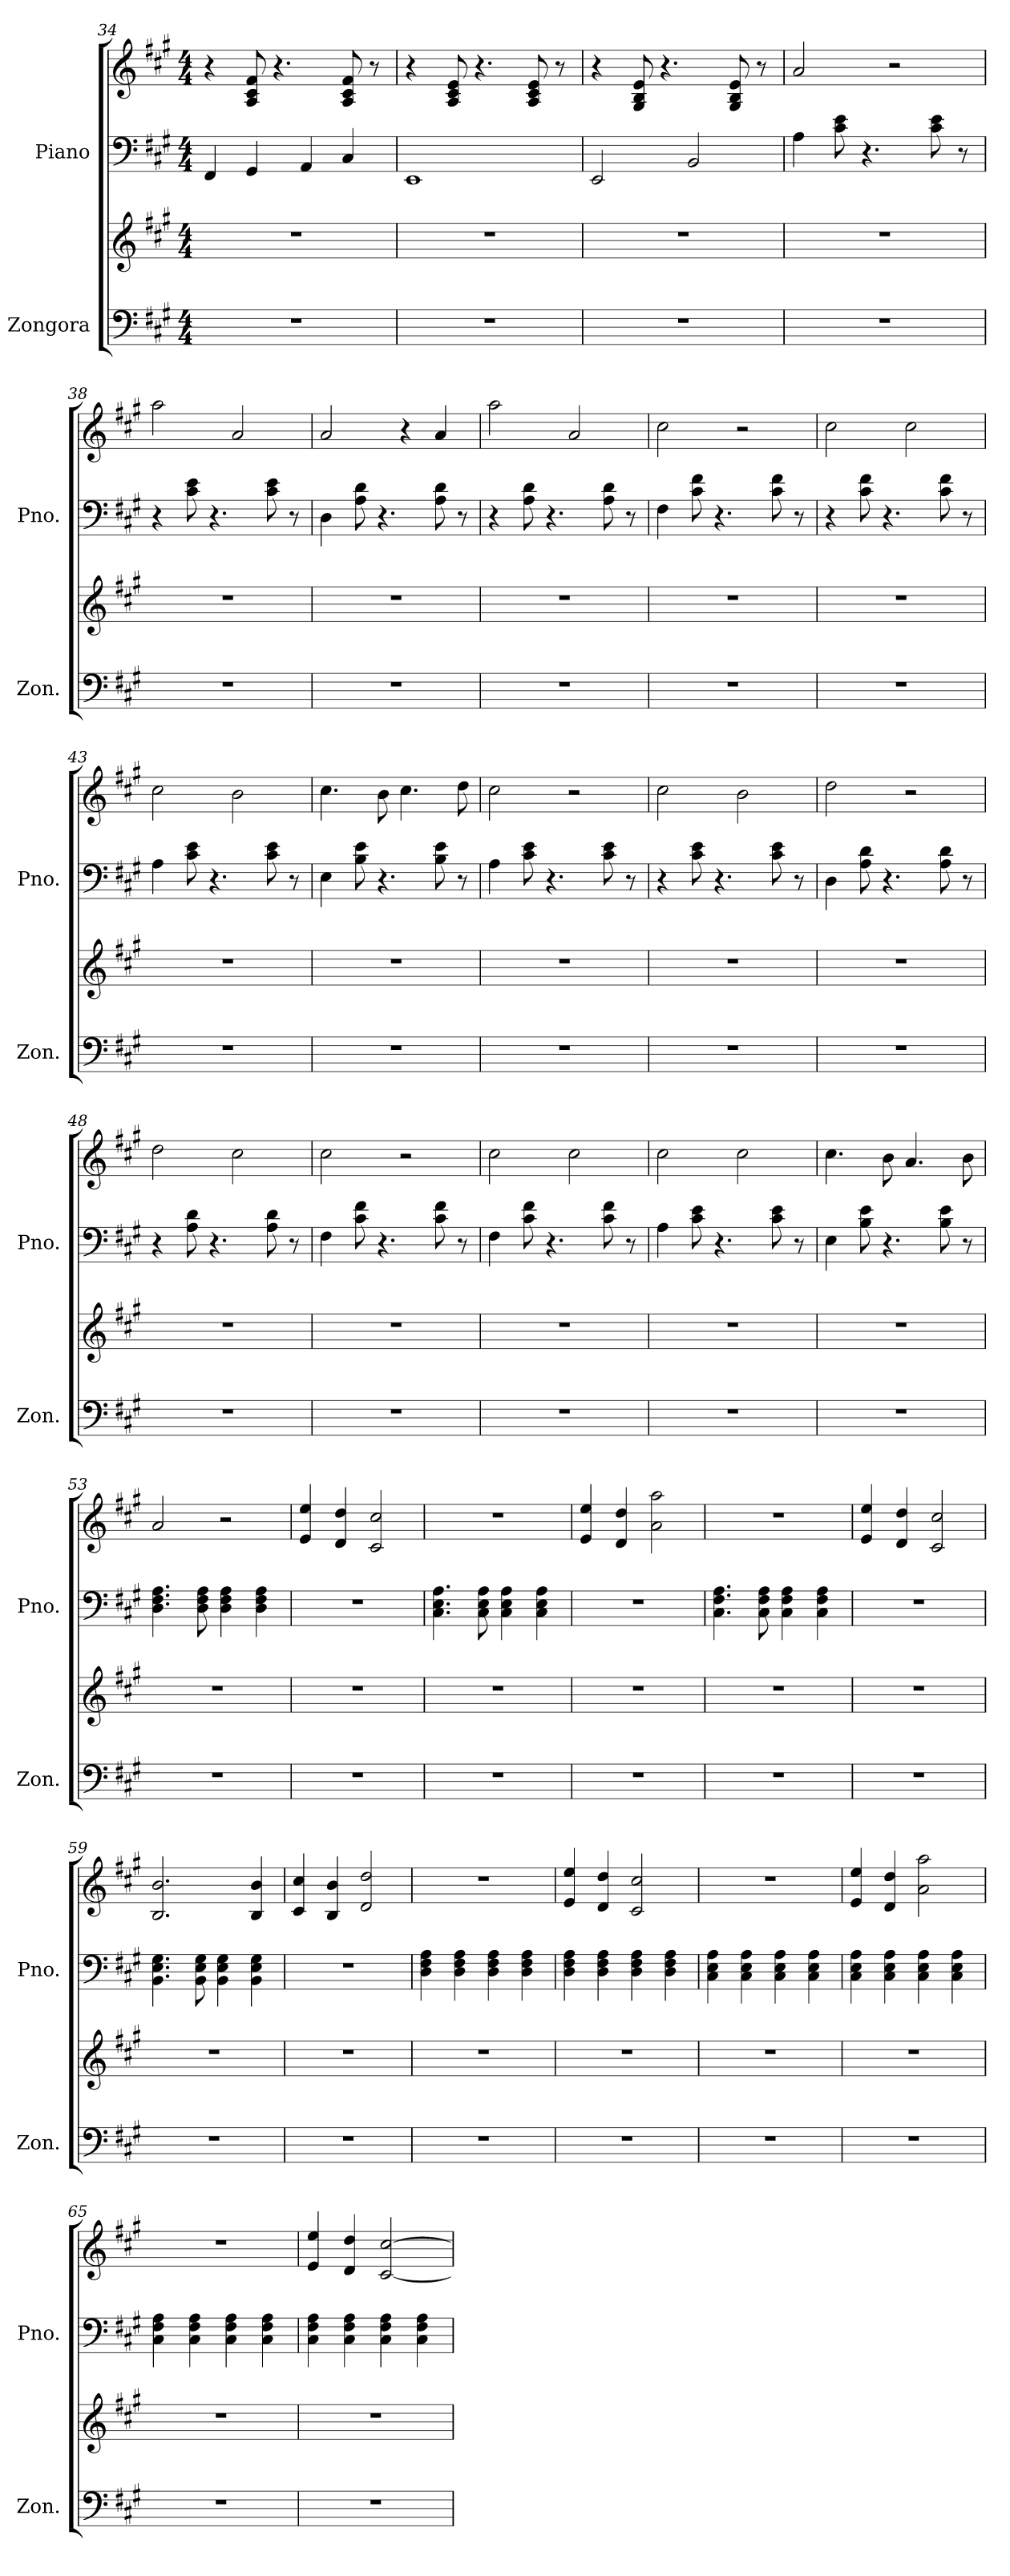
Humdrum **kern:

**kern	**kern	**kern	**kern
*part2	*part2	*part1	*part1
*staff4	*staff3	*staff2	*staff1
*I"Zongora	*	*I"Piano	*
*I'Zon.	*	*I'Pno.	*
*clefF4	*clefG2	*clefF4	*clefG2
*k[f#c#g#]	*k[f#c#g#]	*k[f#c#g#]	*k[f#c#g#]
*M4/4	*M4/4	*M4/4	*M4/4
=34	=34	=34	=34
1r	1r	4FF#/	4r
.	.	4GG#/	8A/ 8c#/ 8f#/
.	.	.	4.r
.	.	4AA/	.
.	.	4C#/	8A/ 8c#/ 8f#/
.	.	.	8r
=35	=35	=35	=35
1r	1r	1EE	4r
.	.	.	8A/ 8c#/ 8e/
.	.	.	4.r
.	.	.	8A/ 8c#/ 8e/
.	.	.	8r
=36	=36	=36	=36
1r	1r	2EE/	4r
.	.	.	8G#/ 8B/ 8e/
.	.	.	4.r
.	.	2BB/	.
.	.	.	8G#/ 8B/ 8e/
.	.	.	8r
=37	=37	=37	=37
1r	1r	4A\	2a/
.	.	8c#\ 8e\	.
.	.	4.r	.
.	.	.	2r
.	.	8c#\ 8e\	.
.	.	8r	.
!!LO:LB:g=z
=38	=38	=38	=38
1r	1r	4r	2aa\
.	.	8c#\ 8e\	.
.	.	4.r	.
.	.	.	2a/
.	.	8c#\ 8e\	.
.	.	8r	.
=39	=39	=39	=39
1r	1r	4D\	2a/
.	.	8A\ 8d\	.
.	.	4.r	.
.	.	.	4r
.	.	8A\ 8d\	4a/
.	.	8r	.
=40	=40	=40	=40
1r	1r	4r	2aa\
.	.	8A\ 8d\	.
.	.	4.r	.
.	.	.	2a/
.	.	8A\ 8d\	.
.	.	8r	.
=41	=41	=41	=41
1r	1r	4F#\	2cc#\
.	.	8c#\ 8f#\	.
.	.	4.r	.
.	.	.	2r
.	.	8c#\ 8f#\	.
.	.	8r	.
=42	=42	=42	=42
1r	1r	4r	2cc#\
.	.	8c#\ 8f#\	.
.	.	4.r	.
.	.	.	2cc#\
.	.	8c#\ 8f#\	.
.	.	8r	.
=43	=43	=43	=43
1r	1r	4A\	2cc#\
.	.	8c#\ 8e\	.
.	.	4.r	.
.	.	.	2b\
.	.	8c#\ 8e\	.
.	.	8r	.
!!LO:LB:g=z
=44	=44	=44	=44
1r	1r	4E\	4.cc#\
.	.	8B\ 8e\	.
.	.	4.r	8b\
.	.	.	4.cc#\
.	.	8B\ 8e\	.
.	.	8r	8dd\
=45	=45	=45	=45
1r	1r	4A\	2cc#\
.	.	8c#\ 8e\	.
.	.	4.r	.
.	.	.	2r
.	.	8c#\ 8e\	.
.	.	8r	.
=46	=46	=46	=46
1r	1r	4r	2cc#\
.	.	8c#\ 8e\	.
.	.	4.r	.
.	.	.	2b\
.	.	8c#\ 8e\	.
.	.	8r	.
=47	=47	=47	=47
1r	1r	4D\	2dd\
.	.	8A\ 8d\	.
.	.	4.r	.
.	.	.	2r
.	.	8A\ 8d\	.
.	.	8r	.
=48	=48	=48	=48
1r	1r	4r	2dd\
.	.	8A\ 8d\	.
.	.	4.r	.
.	.	.	2cc#\
.	.	8A\ 8d\	.
.	.	8r	.
=49	=49	=49	=49
1r	1r	4F#\	2cc#\
.	.	8c#\ 8f#\	.
.	.	4.r	.
.	.	.	2r
.	.	8c#\ 8f#\	.
.	.	8r	.
!!LO:LB:g=z
=50	=50	=50	=50
1r	1r	4F#\	2cc#\
.	.	8c#\ 8f#\	.
.	.	4.r	.
.	.	.	2cc#\
.	.	8c#\ 8f#\	.
.	.	8r	.
=51	=51	=51	=51
1r	1r	4A\	2cc#\
.	.	8c#\ 8e\	.
.	.	4.r	.
.	.	.	2cc#\
.	.	8c#\ 8e\	.
.	.	8r	.
=52	=52	=52	=52
1r	1r	4E\	4.cc#\
.	.	8B\ 8e\	.
.	.	4.r	8b\
.	.	.	4.a/
.	.	8B\ 8e\	.
.	.	8r	8b\
=53	=53	=53	=53
1r	1r	4.D\ 4.F#\ 4.A\	2a/
.	.	8D\ 8F#\ 8A\	.
.	.	4D\ 4F#\ 4A\	2r
.	.	4D\ 4F#\ 4A\	.
=54	=54	=54	=54
1r	1r	1r	4e/ 4ee/
.	.	.	4d/ 4dd/
.	.	.	2c#/ 2cc#/
=55	=55	=55	=55
1r	1r	4.C#\ 4.E\ 4.A\	1r
.	.	8C#\ 8E\ 8A\	.
.	.	4C#\ 4E\ 4A\	.
.	.	4C#\ 4E\ 4A\	.
=56	=56	=56	=56
1r	1r	1r	4e/ 4ee/
.	.	.	4d/ 4dd/
.	.	.	2a\ 2aa\
!!LO:LB:g=z
=57	=57	=57	=57
1r	1r	4.C#\ 4.F#\ 4.A\	1r
.	.	8C#\ 8F#\ 8A\	.
.	.	4C#\ 4F#\ 4A\	.
.	.	4C#\ 4F#\ 4A\	.
=58	=58	=58	=58
1r	1r	1r	4e/ 4ee/
.	.	.	4d/ 4dd/
.	.	.	2c#/ 2cc#/
=59	=59	=59	=59
1r	1r	4.BB\ 4.E\ 4.G#\	2.B/ 2.b/
.	.	8BB\ 8E\ 8G#\	.
.	.	4BB\ 4E\ 4G#\	.
.	.	4BB\ 4E\ 4G#\	4B/ 4b/
=60	=60	=60	=60
1r	1r	1r	4c#/ 4cc#/
.	.	.	4B/ 4b/
.	.	.	2d/ 2dd/
=61	=61	=61	=61
1r	1r	4D\ 4F#\ 4A\	1r
.	.	4D\ 4F#\ 4A\	.
.	.	4D\ 4F#\ 4A\	.
.	.	4D\ 4F#\ 4A\	.
=62	=62	=62	=62
1r	1r	4D\ 4F#\ 4A\	4e/ 4ee/
.	.	4D\ 4F#\ 4A\	4d/ 4dd/
.	.	4D\ 4F#\ 4A\	2c#/ 2cc#/
.	.	4D\ 4F#\ 4A\	.
=63	=63	=63	=63
1r	1r	4C#\ 4E\ 4A\	1r
.	.	4C#\ 4E\ 4A\	.
.	.	4C#\ 4E\ 4A\	.
.	.	4C#\ 4E\ 4A\	.
=64	=64	=64	=64
1r	1r	4C#\ 4E\ 4A\	4e/ 4ee/
.	.	4C#\ 4E\ 4A\	4d/ 4dd/
.	.	4C#\ 4E\ 4A\	2a\ 2aa\
.	.	4C#\ 4E\ 4A\	.
!!LO:LB:g=z
=65	=65	=65	=65
1r	1r	4C#\ 4F#\ 4A\	1r
.	.	4C#\ 4F#\ 4A\	.
.	.	4C#\ 4F#\ 4A\	.
.	.	4C#\ 4F#\ 4A\	.
=66	=66	=66	=66
1r	1r	4C#\ 4F#\ 4A\	4e/ 4ee/
.	.	4C#\ 4F#\ 4A\	4d/ 4dd/
.	.	4C#\ 4F#\ 4A\	[2c#/ [2cc#/
.	.	4C#\ 4F#\ 4A\	.
=	=	=	=
*-	*-	*-	*-
